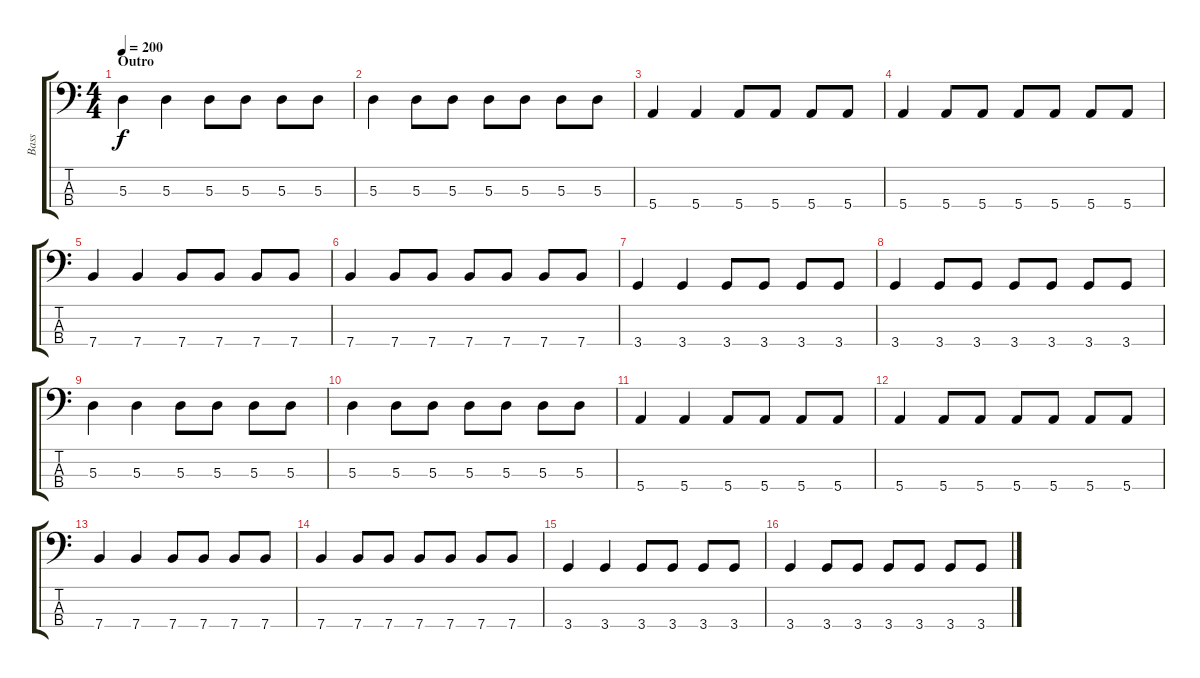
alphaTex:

\track ("Bass" "Bass") {instrument electricbasspick}
\staff {score tabs}
\tuning (G2 D2 A1 E1) {hide}
\ts (4 4)
\section ("" "Outro")
\tempo 200
\clef f4
\ks c
5.3.4{dy f} 5.3.4 5.3.8 5.3.8 5.3.8 5.3.8 |
5.3.4 5.3.8 5.3.8 5.3.8 5.3.8 5.3.8 5.3.8 |
5.4.4 5.4.4 5.4.8 5.4.8 5.4.8 5.4.8 |
5.4.4 5.4.8 5.4.8 5.4.8 5.4.8 5.4.8 5.4.8 |
7.4.4 7.4.4 7.4.8 7.4.8 7.4.8 7.4.8 |
7.4.4 7.4.8 7.4.8 7.4.8 7.4.8 7.4.8 7.4.8 |
3.4.4 3.4.4 3.4.8 3.4.8 3.4.8 3.4.8 |
3.4.4 3.4.8 3.4.8 3.4.8 3.4.8 3.4.8 3.4.8 |
5.3.4 5.3.4 5.3.8 5.3.8 5.3.8 5.3.8 |
5.3.4 5.3.8 5.3.8 5.3.8 5.3.8 5.3.8 5.3.8 |
5.4.4 5.4.4 5.4.8 5.4.8 5.4.8 5.4.8 |
5.4.4 5.4.8 5.4.8 5.4.8 5.4.8 5.4.8 5.4.8 |
7.4.4 7.4.4 7.4.8 7.4.8 7.4.8 7.4.8 |
7.4.4 7.4.8 7.4.8 7.4.8 7.4.8 7.4.8 7.4.8 |
3.4.4 3.4.4 3.4.8 3.4.8 3.4.8 3.4.8 |
3.4.4 3.4.8 3.4.8 3.4.8 3.4.8 3.4.8 3.4.8
